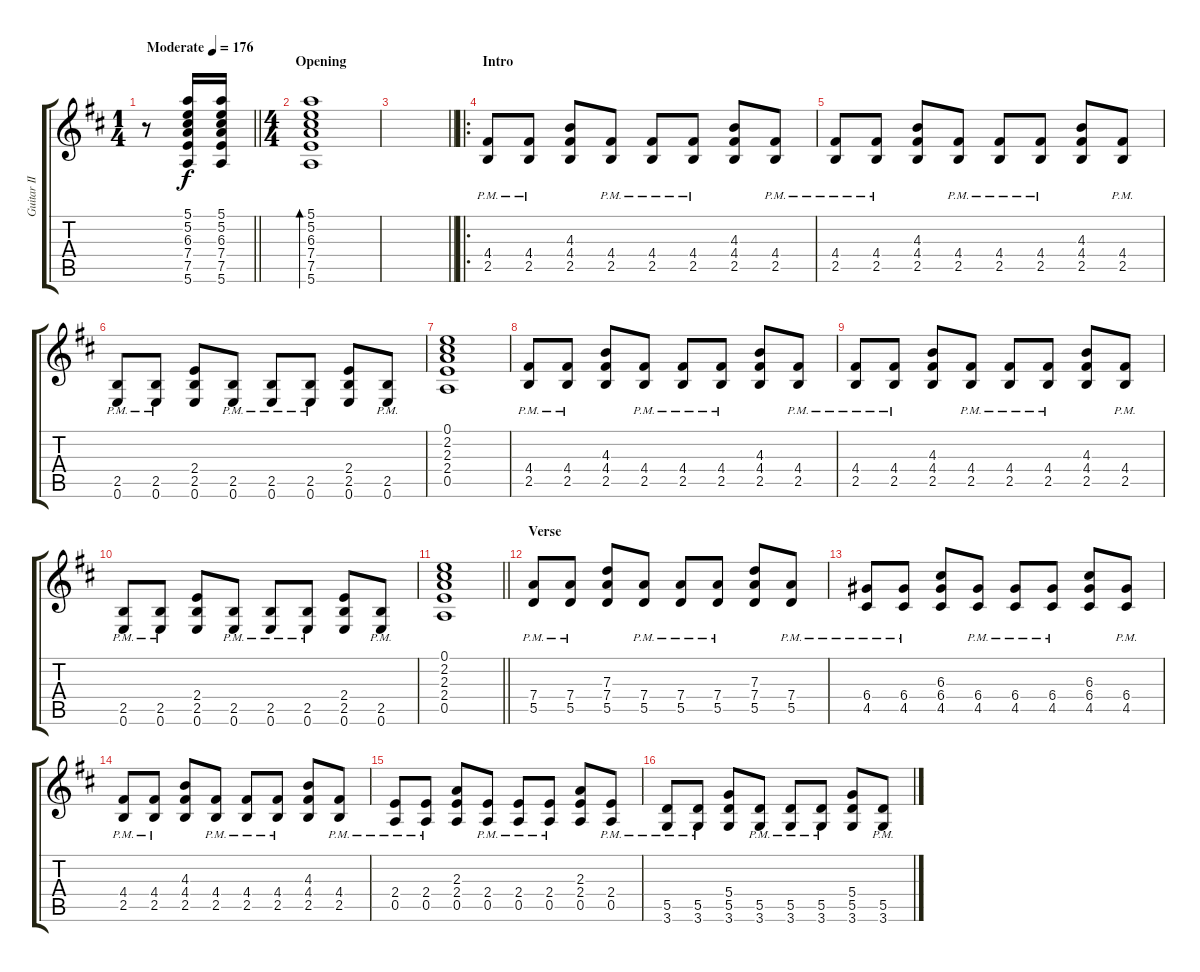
\track ("Guitar II" "Guitar II") {instrument distortionguitar}
\staff {score tabs}
\tuning (E4 B3 G3 D3 A2 E2) {hide}
\ts (1 4)
\tempo (176 "Moderate")
\clef g2
\barLineRight lightlight
\ks d
r.8{dy f volume 11 balance 8 instrument acousticguitarsteel} (5.1 5.2 6.3 7.4 7.5 5.6).16 (5.1 5.2 6.3 7.4 7.5 5.6).16 |
\ts (4 4)
\section ("" "Opening")
(5.1 5.2 6.3 7.4 7.5 5.6).1{bd 30} |
\barLineRight lightlight
|
\ro
\section ("" "Intro")
(4.4{pm} 2.5{pm}).8{volume 16 balance 14 instrument distortionguitar} (4.4{pm} 2.5{pm}).8 (4.3 4.4 2.5).8 (4.4{pm} 2.5{pm}).8 (4.4{pm} 2.5{pm}).8 (4.4{pm} 2.5{pm}).8 (4.3 4.4 2.5).8 (4.4{pm} 2.5{pm}).8 |
(4.4{pm} 2.5{pm}).8 (4.4{pm} 2.5{pm}).8 (4.3 4.4 2.5).8 (4.4{pm} 2.5{pm}).8 (4.4{pm} 2.5{pm}).8 (4.4{pm} 2.5{pm}).8 (4.3 4.4 2.5).8 (4.4{pm} 2.5{pm}).8 |
(2.5{pm} 0.6{pm}).8 (2.5{pm} 0.6{pm}).8 (2.4 2.5 0.6).8 (2.5{pm} 0.6{pm}).8 (2.5{pm} 0.6{pm}).8 (2.5{pm} 0.6{pm}).8 (2.4 2.5 0.6).8 (2.5{pm} 0.6{pm}).8 |
(0.1 2.2 2.3 2.4 0.5).1 |
(4.4{pm} 2.5{pm}).8 (4.4{pm} 2.5{pm}).8 (4.3 4.4 2.5).8 (4.4{pm} 2.5{pm}).8 (4.4{pm} 2.5{pm}).8 (4.4{pm} 2.5{pm}).8 (4.3 4.4 2.5).8 (4.4{pm} 2.5{pm}).8 |
(4.4{pm} 2.5{pm}).8 (4.4{pm} 2.5{pm}).8 (4.3 4.4 2.5).8 (4.4{pm} 2.5{pm}).8 (4.4{pm} 2.5{pm}).8 (4.4{pm} 2.5{pm}).8 (4.3 4.4 2.5).8 (4.4{pm} 2.5{pm}).8 |
(2.5{pm} 0.6{pm}).8 (2.5{pm} 0.6{pm}).8 (2.4 2.5 0.6).8 (2.5{pm} 0.6{pm}).8 (2.5{pm} 0.6{pm}).8 (2.5{pm} 0.6{pm}).8 (2.4 2.5 0.6).8 (2.5{pm} 0.6{pm}).8 |
\barLineRight lightlight
(0.1 2.2 2.3 2.4 0.5).1 |
\section ("" "Verse")
(7.4{pm} 5.5{pm}).8{volume 16 balance 14} (7.4{pm} 5.5{pm}).8 (7.3 7.4 5.5).8 (7.4{pm} 5.5{pm}).8 (7.4{pm} 5.5{pm}).8 (7.4{pm} 5.5{pm}).8 (7.3 7.4 5.5).8 (7.4{pm} 5.5{pm}).8 |
(6.4{pm} 4.5{pm}).8 (6.4{pm} 4.5{pm}).8 (6.3 6.4 4.5).8 (6.4{pm} 4.5{pm}).8 (6.4{pm} 4.5{pm}).8 (6.4{pm} 4.5{pm}).8 (6.3 6.4 4.5).8 (6.4{pm} 4.5{pm}).8 |
(4.4{pm} 2.5{pm}).8 (4.4{pm} 2.5{pm}).8 (4.3 4.4 2.5).8 (4.4{pm} 2.5{pm}).8 (4.4{pm} 2.5{pm}).8 (4.4{pm} 2.5{pm}).8 (4.3 4.4 2.5).8 (4.4{pm} 2.5{pm}).8 |
(2.4{pm} 0.5{pm}).8 (2.4{pm} 0.5{pm}).8 (2.3 2.4 0.5).8 (2.4{pm} 0.5{pm}).8 (2.4{pm} 0.5{pm}).8 (2.4{pm} 0.5{pm}).8 (2.3 2.4 0.5).8 (2.4{pm} 0.5{pm}).8 |
(5.5{pm} 3.6{pm}).8 (5.5{pm} 3.6{pm}).8 (5.4 5.5 3.6).8 (5.5{pm} 3.6{pm}).8 (5.5{pm} 3.6{pm}).8 (5.5{pm} 3.6{pm}).8 (5.4 5.5 3.6).8 (5.5{pm} 3.6{pm}).8
